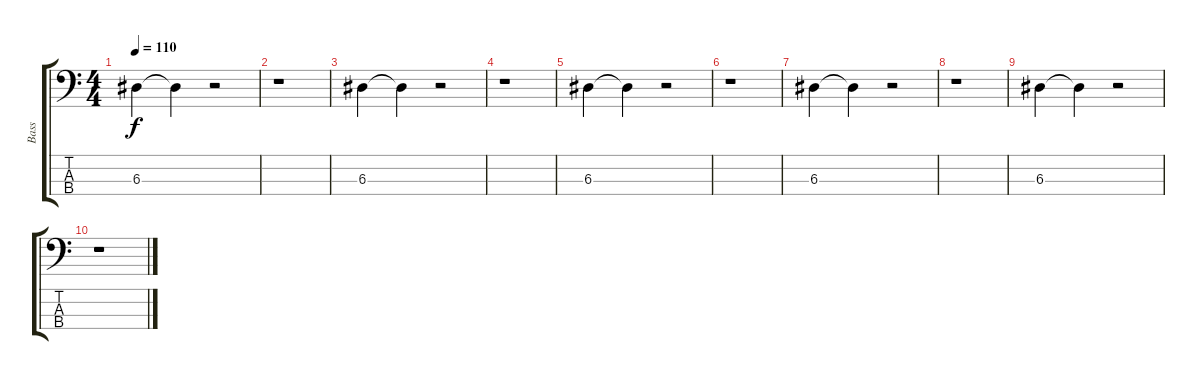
\track ("Bass" "Bass") {instrument electricbassfinger}
\staff {score tabs}
\tuning (G2 D2 A1 E1) {hide}
\ts (4 4)
\tempo 110
\clef f4
\ks c
6.3.4{dy f} 6.3{t}.4 r.2 |
r.1 |
6.3.4 6.3{t}.4 r.2 |
r.1 |
6.3.4 6.3{t}.4 r.2 |
r.1 |
6.3.4 6.3{t}.4 r.2 |
r.1 |
6.3.4 6.3{t}.4 r.2 |
r.1
